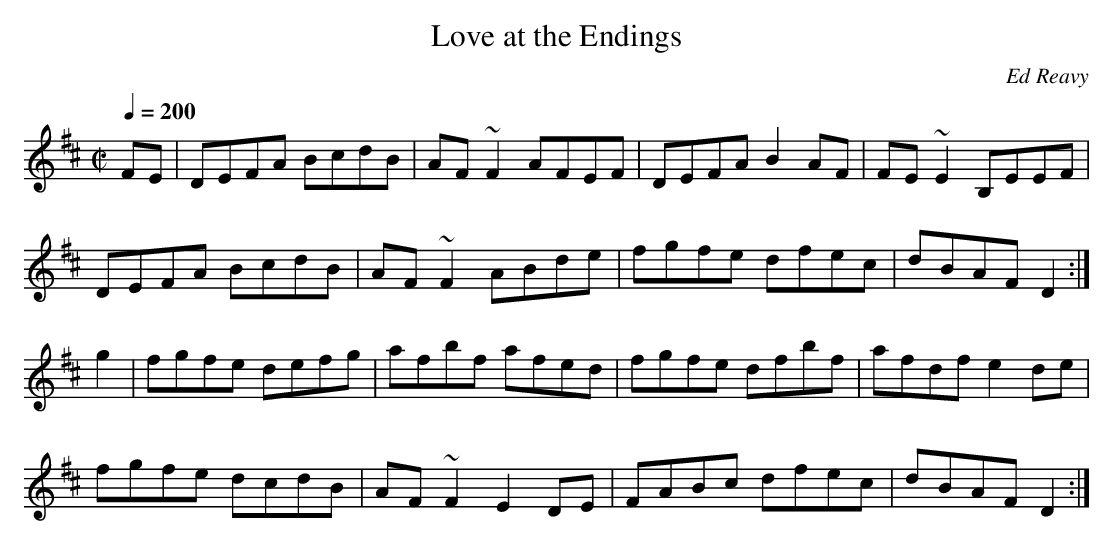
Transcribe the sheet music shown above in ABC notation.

X:1
T:Love at the Endings
C:Ed Reavy
M:C|
L:1/8
Q:1/4=200
K:D
FE|DEFA BcdB|AF~F2 AFEF|DEFA B2AF|FE~E2 B,EEF|
DEFA BcdB|AF~F2 ABde|fgfe dfec|dBAF D2:|
g2|fgfe defg|afbf afed|fgfe dfbf|afdf e2de|
fgfe dcdB|AF~F2 E2DE|FABc dfec|dBAF D2:|
